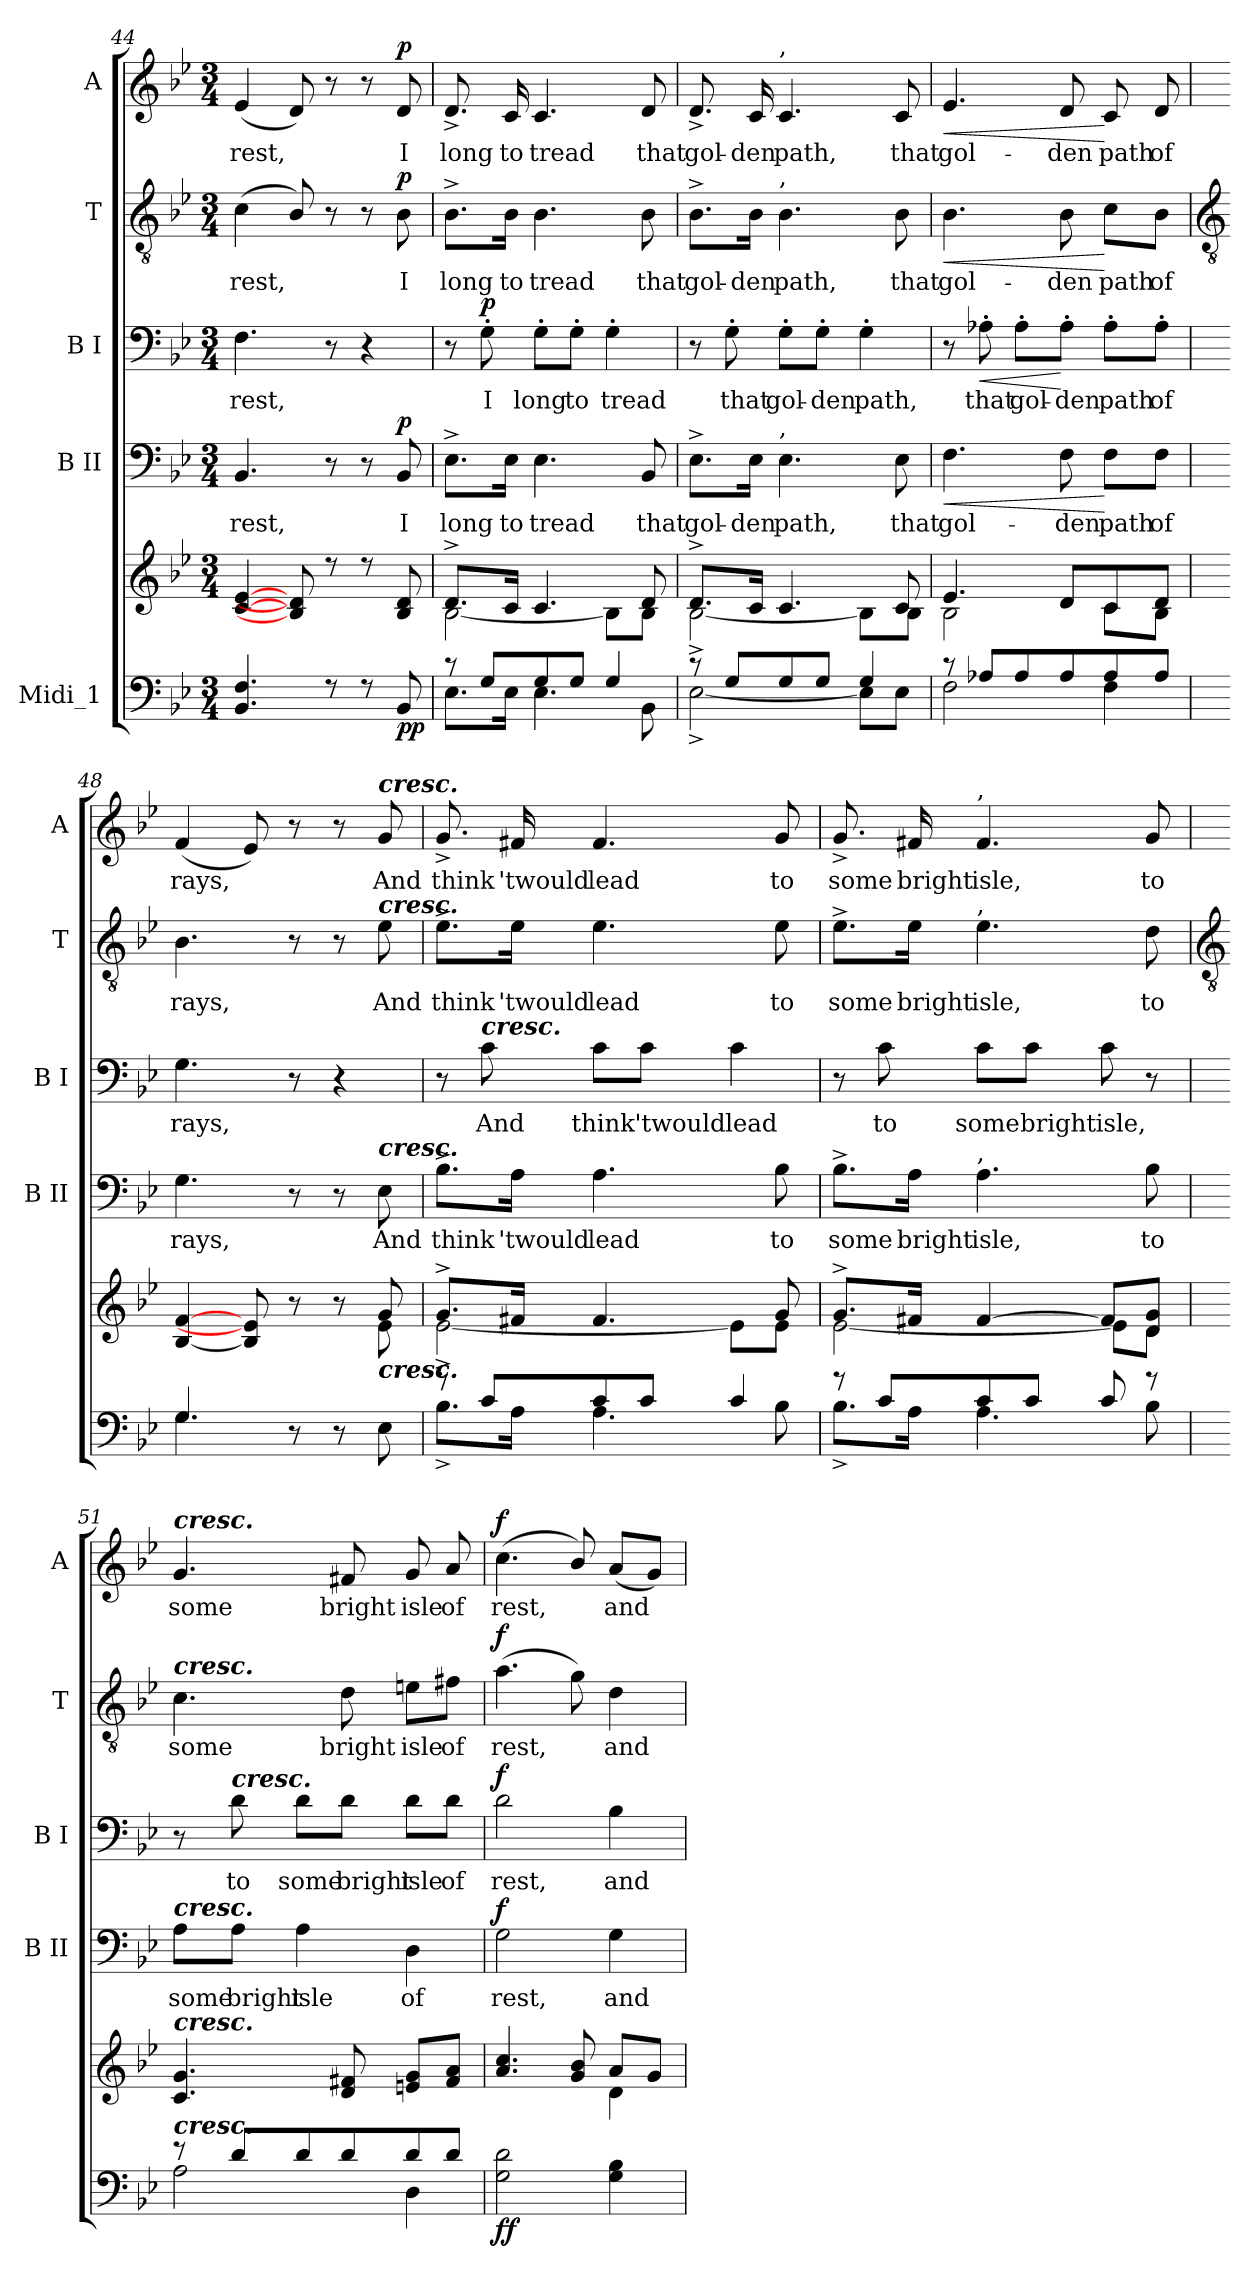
**kern	**kern	**dynam	**kern	**text	**dynam	**kern	**text	**dynam	**kern	**text	**dynam	**kern	**text	**dynam
*part5	*part5	*part5	*part4	*part4	*part4	*part3	*part3	*part3	*part2	*part2	*part2	*part1	*part1	*part1
*staff6	*staff5	*staff5/6	*staff4	*staff4	*staff4	*staff3	*staff3	*staff3	*staff2	*staff2	*staff2	*staff1	*staff1	*staff1
*I"Midi_1	*	*	*I"B II	*	*	*I"B I	*	*	*I"T	*	*	*I"A	*	*
*	*	*	*I'B II	*	*	*I'B I	*	*	*I'T	*	*	*I'A	*	*
!!LO:LB:g=z
*clefF4	*clefG2	*	*clefF4	*	*	*clefF4	*	*	*clefGv2	*	*	*clefG2	*	*
*k[b-e-]	*k[b-e-]	*	*k[b-e-]	*	*	*k[b-e-]	*	*	*k[b-e-]	*	*	*k[b-e-]	*	*
*B-:	*B-:	*	*B-:	*	*	*B-:	*	*	*B-:	*	*	*B-:	*	*
*M3/4	*M3/4	*	*M3/4	*	*	*M3/4	*	*	*M3/4	*	*	*M3/4	*	*
=44	=44	=44	=44	=44	=44	=44	=44	=44	=44	=44	=44	=44	=44	=44
*^	*^	*	*	*	*	*	*	*	*	*	*	*	*	*
!	!LO:N:vis=1	!	!LO:N:vis=1	!	!	!LO:LY:b	!	!	!LO:LY:b	!	!	!LO:LY:b	!	!	!LO:LY:b	!
4.BB-/ 4.F/	2.ryy	[4c/ [4e-/	2.ryy	.	4.BB-	rest,	.	4.F	rest,	.	(<4c	rest,	.	(<4e-	rest,	.
.	.	8B-/] 8d/]	.	.	.	.	.	.	.	.	8B-/)	.	.	8d)	.	.
8r	.	8r	.	.	8r	.	.	8r	.	.	8r	.	.	8r	.	.
8r	.	8r	.	.	8r	.	.	4r	.	.	8r	.	.	8r	.	.
!	!	!	!	!LO:DY:b=2	!	!LO:LY:b	!	!	!	!	!	!LO:LY:b	!	!	!LO:LY:b	!
!	!	!	!	!LO:DY:n=1:b	!	!	!LO:DY:b	!	!	!	!	!	!LO:DY:b	!	!	!LO:DY:b
8BB-/	.	8B-/ 8d/	.	p p	8BB-	I	p	.	.	.	8B-	I	p	8d	I	p
=45	=45	=45	=45	=45	=45	=45	=45	=45	=45	=45	=45	=45	=45	=45	=45	=45
!	!	!	!	!	!	!LO:LY:b	!	!	!	!	!	!LO:LY:b	!	!	!LO:LY:b	!
8r	8.E-\L	8.d^/L	[2B-\	.	8.E-^\L	long	.	8r	.	.	8.B-^\L	long	.	8.d^	long	.
!	!	!	!	!	!	!	!	!	!LO:LY:b	!LO:DY:b	!	!	!	!	!	!
8G/L	.	.	.	.	.	.	.	8G'	I	p	.	.	.	.	.	.
!	!	!	!	!	!	!LO:LY:b	!	!	!	!	!	!LO:LY:b	!	!	!LO:LY:b	!
.	16E-\J	16c/J	.	.	16E-\Jk	to	.	.	.	.	16B-\Jk	to	.	16c	to	.
!	!	!	!	!	!	!LO:LY:b	!	!	!LO:LY:b	!	!	!LO:LY:b	!	!	!LO:LY:b	!
8G/	4.E-\	4.c/	.	.	4.E-	tread	.	8G'\L	long	.	4.B-	tread	.	4.c	tread	.
!	!	!	!	!	!	!	!	!	!LO:LY:b	!	!	!	!	!	!	!
8G/J	.	.	.	.	.	.	.	8G'\J	to	.	.	.	.	.	.	.
!	!	!	!	!	!	!	!	!	!LO:LY:b	!	!	!	!	!	!	!
4G/	.	.	8B-\L]	.	.	.	.	4G'	tread	.	.	.	.	.	.	.
!	!	!	!	!	!	!LO:LY:b	!	!	!	!	!	!LO:LY:b	!	!	!LO:LY:b	!
.	8BB-\	8d/	8B-\J	.	8BB-	that	.	.	.	.	8B-	that	.	8d	that	.
=46	=46	=46	=46	=46	=46	=46	=46	=46	=46	=46	=46	=46	=46	=46	=46	=46
!	!	!	!	!	!	!LO:LY:b	!	!	!	!	!	!LO:LY:b	!	!	!LO:LY:b	!
8r	[2E-^\	8.d^/L	[2B-^\	.	8.E-^\L	gol-	.	8r	.	.	8.B-^\L	gol-	.	8.d^	gol-	.
!	!	!	!	!	!	!	!	!	!LO:LY:b	!	!	!	!	!	!	!
8G/L	.	.	.	.	.	.	.	8G'	that	.	.	.	.	.	.	.
!	!	!	!	!	!	!LO:LY:b	!	!	!	!	!	!LO:LY:b	!	!	!LO:LY:b	!
.	.	16c/J	.	.	16E-\Jk	-den	.	.	.	.	16B-\Jk	-den	.	16c	-den	.
!	!	!	!	!	!	!	!	!	!	!	!	!	!	!LO:TX:a:t=,	!	!
!	!	!	!	!	!	!	!	!	!	!	!LO:TX:a:t=,	!	!	!	!	!
!	!	!	!	!	!LO:TX:a:t=,	!	!	!	!	!	!	!	!	!	!	!
!	!	!	!	!	!	!LO:LY:b	!	!	!LO:LY:b	!	!	!LO:LY:b	!	!	!LO:LY:b	!
8G/	.	4.c/	.	.	4.E-	path,	.	8G'\L	gol-	.	4.B-	path,	.	4.c	path,	.
!	!	!	!	!	!	!	!	!	!LO:LY:b	!	!	!	!	!	!	!
8G/J	.	.	.	.	.	.	.	8G'\J	-den	.	.	.	.	.	.	.
!	!	!	!	!	!	!	!	!	!LO:LY:b	!	!	!	!	!	!	!
4G/	8E-\L]	.	8B-\L]	.	.	.	.	4G'	path,	.	.	.	.	.	.	.
!	!	!	!	!	!	!LO:LY:b	!	!	!	!	!	!LO:LY:b	!	!	!LO:LY:b	!
.	8E-\J	8c/	8B-\J	.	8E-	that	.	.	.	.	8B-	that	.	8c	that	.
=47	=47	=47	=47	=47	=47	=47	=47	=47	=47	=47	=47	=47	=47	=47	=47	=47
!	!	!	!	!	!	!LO:LY:b	!LO:HP:b	!	!	!	!	!LO:LY:b	!LO:HP:b	!	!LO:LY:b	!LO:HP:b
8r	2F\	4.e-/	2B-\	.	4.F	gol-	<	8r	.	.	4.B-	gol-	<	4.e-	gol-	<
!	!	!	!	!	!	!	!	!	!LO:LY:b	!LO:HP:b	!	!	!	!	!	!
8A-X/L	.	.	.	.	.	.	.	8A-X'	that	<	.	.	.	.	.	.
!	!	!	!	!	!	!	!	!	!LO:LY:b	!	!	!	!	!	!	!
8A-/	.	.	.	.	.	.	.	8A-'\L	gol-	.	.	.	.	.	.	.
!	!	!	!	!	!	!LO:LY:b	!	!	!LO:LY:b	!	!	!LO:LY:b	!	!	!LO:LY:b	!
8A-/	.	8d/L	.	.	8F	-den	.	8A-'\J	-den	[	8B-	-den	.	8d	-den	.
!	!	!	!	!	!	!LO:LY:b	!	!	!LO:LY:b	!	!	!LO:LY:b	!	!	!LO:LY:b	!
8A-/	4F\	8c/	8c\L	.	8F\L	path	[	8A-'\L	path	.	8c\L	path	[	8c	path	[
!	!	!	!	!	!	!LO:LY:b	!	!	!LO:LY:b	!	!	!LO:LY:b	!	!	!LO:LY:b	!
8A-/J	.	8d/J	8B-\J	.	8F\J	of	.	8A-'\J	of	.	8B-\J	of	.	8d	of	.
!!LO:LB:g=z
=48	=48	=48	=48	=48	=48	=48	=48	=48	=48	=48	=48	=48	=48	=48	=48	=48
*	*	*	*	*	*	*	*	*	*	*	*clefGv2	*	*	*	*	*
!	!	!	!	!	!	!LO:LY:b	!	!	!LO:LY:b	!	!	!LO:LY:b	!	!	!LO:LY:b	!
4.G/	4.G\	[4B-/ [4f/	4.ryy	.	4.G	rays,	.	4.G	rays,	.	4.B-	rays,	.	(<4f	rays,	.
.	.	8B-/] 8e-/]	.	.	.	.	.	.	.	.	.	.	.	8e-)	.	.
8ryy	8r	8ryy	8r	.	8r	.	.	8r	.	.	8r	.	.	8r	.	.
4ryy	8r	8ryy	8r	.	8r	.	.	4r	.	.	8r	.	.	8r	.	.
!	!	!	!	!	!	!	!	!	!	!	!	!	!	!LO:TX:a:Bi:t=cresc.	!	!
!	!	!	!	!	!	!	!	!	!	!	!LO:TX:a:Bi:t=cresc.	!	!	!	!	!
!	!	!	!	!	!LO:TX:a:Bi:t=cresc.	!	!	!	!	!	!	!	!	!	!	!
!	!	!LO:TX:b:Bi:t=cresc.	!	!	!	!	!	!	!	!	!	!	!	!	!	!
!	!	!	!	!	!	!LO:LY:b	!	!	!	!	!	!LO:LY:b	!	!	!LO:LY:b	!
.	8E-\	8g/	8e-\	.	8E-	And	.	.	.	.	8e-	And	.	8g	And	.
=49	=49	=49	=49	=49	=49	=49	=49	=49	=49	=49	=49	=49	=49	=49	=49	=49
!	!	!	!	!	!	!LO:LY:b	!	!	!	!	!	!LO:LY:b	!	!	!LO:LY:b	!
8r	8.B-^\L	8.g^/L	[2e-^\	.	8.B-^\L	think	.	8r	.	.	8.e-^\L	think	.	8.g^	think	.
!	!	!	!	!	!	!	!	!LO:TX:a:Bi:t=cresc.	!	!	!	!	!	!	!	!
!	!	!	!	!	!	!	!	!	!LO:LY:b	!	!	!	!	!	!	!
8c/L	.	.	.	.	.	.	.	8c	And	.	.	.	.	.	.	.
!	!	!	!	!	!	!LO:LY:b	!	!	!	!	!	!LO:LY:b	!	!	!LO:LY:b	!
.	16A\J	16f#X/J	.	.	16A\Jk	'twould	.	.	.	.	16e-\Jk	'twould	.	16f#X	'twould	.
!	!	!	!	!	!	!LO:LY:b	!	!	!LO:LY:b	!	!	!LO:LY:b	!	!	!LO:LY:b	!
8c/	4.A\	4.f#/	.	.	4.A	lead	.	8c\L	think	.	4.e-	lead	.	4.f#	lead	.
!	!	!	!	!	!	!	!	!	!LO:LY:b	!	!	!	!	!	!	!
8c/J	.	.	.	.	.	.	.	8c\J	'twould	.	.	.	.	.	.	.
!	!	!	!	!	!	!	!	!	!LO:LY:b	!	!	!	!	!	!	!
4c/	.	.	8e-\L]	.	.	.	.	4c	lead	.	.	.	.	.	.	.
!	!	!	!	!	!	!LO:LY:b	!	!	!	!	!	!LO:LY:b	!	!	!LO:LY:b	!
.	8B-\	8g/	8e-\J	.	8B-	to	.	.	.	.	8e-	to	.	8g	to	.
=50	=50	=50	=50	=50	=50	=50	=50	=50	=50	=50	=50	=50	=50	=50	=50	=50
!	!	!	!	!	!	!LO:LY:b	!	!	!	!	!	!LO:LY:b	!	!	!LO:LY:b	!
8r	8.B-^\L	8.g^/L	[2e-\	.	8.B-^\L	some	.	8r	.	.	8.e-^\L	some	.	8.g^	some	.
!	!	!	!	!	!	!	!	!	!LO:LY:b	!	!	!	!	!	!	!
8c/L	.	.	.	.	.	.	.	8c	to	.	.	.	.	.	.	.
!	!	!	!	!	!	!LO:LY:b	!	!	!	!	!	!LO:LY:b	!	!	!LO:LY:b	!
.	16A\J	16f#X/J	.	.	16A\Jk	bright	.	.	.	.	16e-\Jk	bright	.	16f#X	bright	.
!	!	!	!	!	!	!	!	!	!	!	!	!	!	!LO:TX:a:t=,	!	!
!	!	!	!	!	!	!	!	!	!	!	!LO:TX:a:t=,	!	!	!	!	!
!	!	!	!	!	!LO:TX:a:t=,	!	!	!	!	!	!	!	!	!	!	!
!	!	!	!	!	!	!LO:LY:b	!	!	!LO:LY:b	!	!	!LO:LY:b	!	!	!LO:LY:b	!
8c/	4.A\	[4f#/	.	.	4.A	isle,	.	8c\L	some	.	4.e-	isle,	.	4.f#	isle,	.
!	!	!	!	!	!	!	!	!	!LO:LY:b	!	!	!	!	!	!	!
8c/J	.	.	.	.	.	.	.	8c\J	bright	.	.	.	.	.	.	.
!	!	!	!	!	!	!	!	!	!LO:LY:b	!	!	!	!	!	!	!
8c/	.	8f#/L]	8e-\L]	.	.	.	.	8c	isle,	.	.	.	.	.	.	.
!	!	!	!	!	!	!LO:LY:b	!	!	!	!	!	!LO:LY:b	!	!	!LO:LY:b	!
8r	8B-\	8d/ 8g/J	8d\J	.	8B-	to	.	8r	.	.	8d	to	.	8g	to	.
!!LO:LB:g=z
=51	=51	=51	=51	=51	=51	=51	=51	=51	=51	=51	=51	=51	=51	=51	=51	=51
*	*	*	*	*	*	*	*	*	*	*	*clefGv2	*	*	*	*	*
!	!	!	!	!	!	!	!	!	!	!	!	!	!	!LO:TX:a:Bi:t=cresc.	!	!
!	!	!	!	!	!	!	!	!	!	!	!LO:TX:a:Bi:t=cresc.	!	!	!	!	!
!	!	!	!	!	!LO:TX:a:Bi:t=cresc.	!	!	!	!	!	!	!	!	!	!	!
!	!	!LO:TX:a:Bi:t=cresc.	!	!	!	!	!	!	!	!	!	!	!	!	!	!
!LO:TX:a:Bi:t=cresc.	!	!	!	!	!	!	!	!	!	!	!	!	!	!	!	!
!	!	!	!LO:N:vis=1	!	!	!LO:LY:b	!	!	!	!	!	!LO:LY:b	!	!	!LO:LY:b	!
8r	2A\	4.c/ 4.g/	2.ryy	.	8A\L	some	.	8r	.	.	4.c	some	.	4.g	some	.
!	!	!	!	!	!	!	!	!LO:TX:a:Bi:t=cresc.	!	!	!	!	!	!	!	!
!	!	!	!	!	!	!LO:LY:b	!	!	!LO:LY:b	!	!	!	!	!	!	!
8d/L	.	.	.	.	8A\J	bright	.	8d	to	.	.	.	.	.	.	.
!	!	!	!	!	!	!LO:LY:b	!	!	!LO:LY:b	!	!	!	!	!	!	!
8d/	.	.	.	.	4A	isle	.	8d\L	some	.	.	.	.	.	.	.
!	!	!	!	!	!	!	!	!	!LO:LY:b	!	!	!LO:LY:b	!	!	!LO:LY:b	!
8d/	.	8d/ 8f#X/	.	.	.	.	.	8d\J	bright	.	8d	bright	.	8f#X	bright	.
!	!	!	!	!	!	!LO:LY:b	!	!	!LO:LY:b	!	!	!LO:LY:b	!	!	!LO:LY:b	!
8d/	4D\	8en/ 8g/L	.	.	4D	of	.	8d\L	isle	.	8en\L	isle	.	8g	isle	.
!	!	!	!	!	!	!	!	!	!LO:LY:b	!	!	!LO:LY:b	!	!	!LO:LY:b	!
8d/J	.	8f#/ 8a/J	.	.	.	.	.	8d\J	of	.	8f#X\J	of	.	8a	of	.
=52	=52	=52	=52	=52	=52	=52	=52	=52	=52	=52	=52	=52	=52	=52	=52	=52
!LO:N:vis=1	!	!	!	!LO:DY:b=2	!	!LO:LY:b	!	!	!LO:LY:b	!	!	!LO:LY:b	!	!	!LO:LY:b	!
!	!	!	!	!LO:DY:n=1:b	!	!	!LO:DY:b	!	!	!LO:DY:b	!	!	!LO:DY:b	!	!	!LO:DY:b
2.ryy	2G\ 2d\	4.a/ 4.cc/	2ryy	f f	2G	rest,	f	2d	rest,	f	(>4.a	rest,	f	(<4.cc	rest,	f
.	.	8g/ 8b-/	.	.	.	.	.	.	.	.	8g)	.	.	8b-/)	.	.
!	!	!	!	!	!	!LO:LY:b	!	!	!LO:LY:b	!	!	!LO:LY:b	!	!	!LO:LY:b	!
.	4G\ 4B-\	8a/L	4d\	.	4G	and	.	4B-	and	.	4d	and	.	(<8aL	and	.
.	.	8g/J	.	.	.	.	.	.	.	.	.	.	.	8gJ)	.	.
*v	*v	*	*	*	*	*	*	*	*	*	*	*	*	*	*	*
*	*v	*v	*	*	*	*	*	*	*	*	*	*	*	*	*
=	=	=	=	=	=	=	=	=	=	=	=	=	=	=
*-	*-	*-	*-	*-	*-	*-	*-	*-	*-	*-	*-	*-	*-	*-
